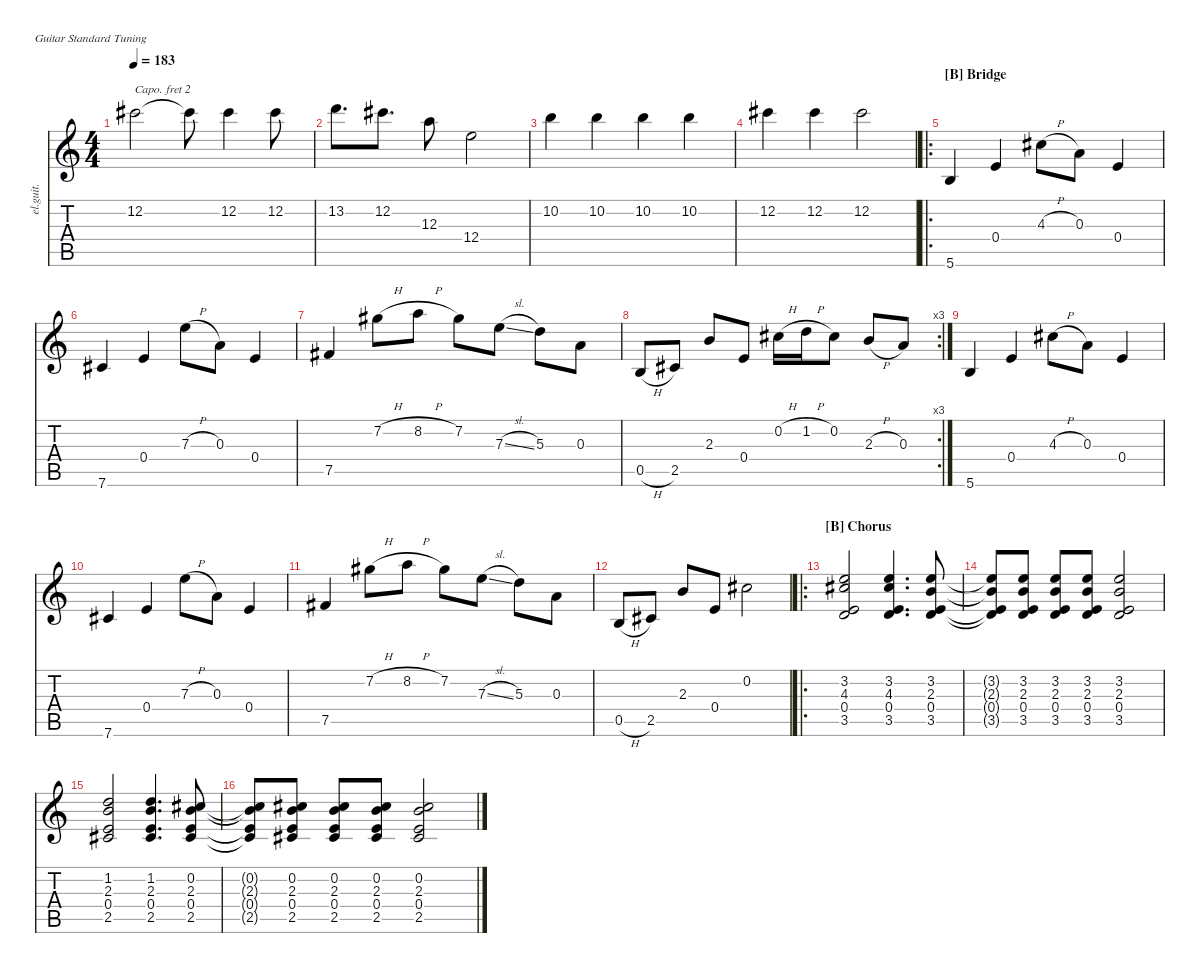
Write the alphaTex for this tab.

\defaultSystemsLayout 4
\hideDynamics
\bracketExtendMode nobrackets
\otherSystemsTrackNameOrientation horizontal
\track ("Clean Guitar" "el.guit.") {instrument electricguitarclean}
\staff {score tabs}
\capo 2
\tuning (E4 B3 G3 D3 A2 E2)
\ts (4 4)
\tempo 183
\clef g2
\ks c
12.2{acc #}.2{dy mf beam Down} 12.2{t acc #}.8{beam Down} 12.2{acc #}.4{beam Down} 12.2{acc #}.8{beam Down} |
13.2.8{d beam Down} 12.2{acc #}.8{d beam Down} 12.3.8{beam Down} 12.4.2{beam Down} |
10.2.4{beam Down} 10.2.4{beam Down} 10.2.4{beam Down} 10.2.4{beam Down} |
12.2{acc #}.4{beam Down} 12.2{acc #}.4{beam Down} 12.2{acc #}.2{beam Down} |
\ro
\section ("B" "Bridge")
5.6.4{beam Up} 0.4.4{beam Up} 4.3{h acc #}.8{beam Down} 0.3.8{beam Down} 0.4.4{beam Up} |
7.6{acc #}.4{beam Up} 0.4.4{beam Up} 7.3{h}.8{beam Down} 0.3.8{beam Down} 0.4.4{beam Up} |
7.5{acc #}.4{beam Up} 7.2{h acc #}.8{beam Down} 8.2{h}.8{beam Down} 7.2{acc #}.8{beam Down} 7.3{sl}.8{beam Down} 5.3.8{beam Down} 0.3.8{beam Down} |
\rc 3
0.5{h}.8{beam Up} 2.5{acc #}.8{beam Up} 2.3.8{beam Up} 0.4.8{beam Up} 0.2{h acc #}.16{beam Down} 1.2{h}.16{beam Down} 0.2{acc #}.8{beam Down} 2.3{h}.8{beam Up} 0.3.8{beam Up} |
5.6.4{beam Up} 0.4.4{beam Up} 4.3{h acc #}.8{beam Down} 0.3.8{beam Down} 0.4.4{beam Up} |
7.6{acc #}.4{beam Up} 0.4.4{beam Up} 7.3{h}.8{beam Down} 0.3.8{beam Down} 0.4.4{beam Up} |
7.5{acc #}.4{beam Up} 7.2{h acc #}.8{beam Down} 8.2{h}.8{beam Down} 7.2{acc #}.8{beam Down} 7.3{sl}.8{beam Down} 5.3.8{beam Down} 0.3.8{beam Down} |
0.5{h}.8{beam Up} 2.5{acc #}.8{beam Up} 2.3.8{beam Up} 0.4.8{beam Up} 0.2{acc #}.2{beam Down} |
\ro
\section ("B" "Chorus")
(3.5 4.3{acc #} 3.2 0.4).2{beam Up} (4.3{acc #} 3.2 0.4 3.5).4{d beam Up} (2.3 3.2 0.4 3.5).8{beam Up} |
(2.3{t} 3.2{t} 0.4{t} 3.5{t}).8{beam Up} (2.3 3.2 0.4 3.5).8{beam Up} (2.3 3.2 0.4 3.5).8{beam Up} (2.3 3.2 0.4 3.5).8{beam Up} (2.3 3.2 0.4 3.5).2{beam Up} |
(2.5{acc #} 2.3 1.2 0.4).2{beam Up} (1.2 0.4 2.3 2.5{acc #}).4{d beam Up} (0.2{acc #} 2.3 0.4 2.5{acc #}).8{beam Up} |
(0.2{t acc #} 2.3{t} 0.4{t} 2.5{t acc #}).8{beam Up} (0.2{acc #} 2.5{acc #} 2.3 0.4).8{beam Up} (0.2{acc #} 2.3 0.4 2.5{acc #}).8{beam Up} (0.2{acc #} 2.3 0.4 2.5{acc #}).8{beam Up} (0.2{acc #} 2.3 0.4 2.5{acc #}).2{beam Up}
